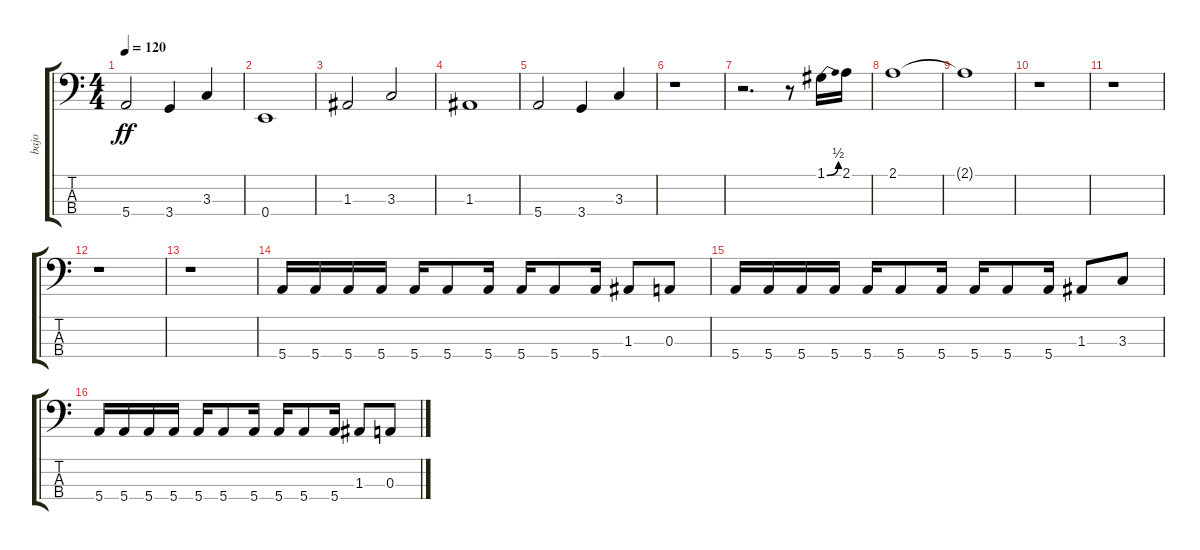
\track ("bajo" "bajo") {instrument electricbassfinger}
\staff {score tabs}
\tuning (G2 D2 A1 E1) {hide}
\ts (4 4)
\tempo 120
\clef f4
\ks c
5.4.2{dy ff} 3.4.4 3.3.4 |
0.4.1 |
1.3.2 3.3.2 |
1.3.1 |
5.4.2 3.4.4 3.3.4 |
r.1 |
r.2{d} r.8 1.1{be (bend 0 0 60 2)}.16 2.1.16 |
2.1.1{volume 0} |
2.1{t}.1 |
r.1 |
r.1 |
r.1 |
r.1{volume 16} |
5.4.16 5.4.16 5.4.16 5.4.16 5.4.16 5.4.8 5.4.16 5.4.16 5.4.8 5.4.16 1.3.8 0.3.8 |
5.4.16 5.4.16 5.4.16 5.4.16 5.4.16 5.4.8 5.4.16 5.4.16 5.4.8 5.4.16 1.3.8 3.3.8 |
5.4.16 5.4.16 5.4.16 5.4.16 5.4.16 5.4.8 5.4.16 5.4.16 5.4.8 5.4.16 1.3.8 0.3.8
